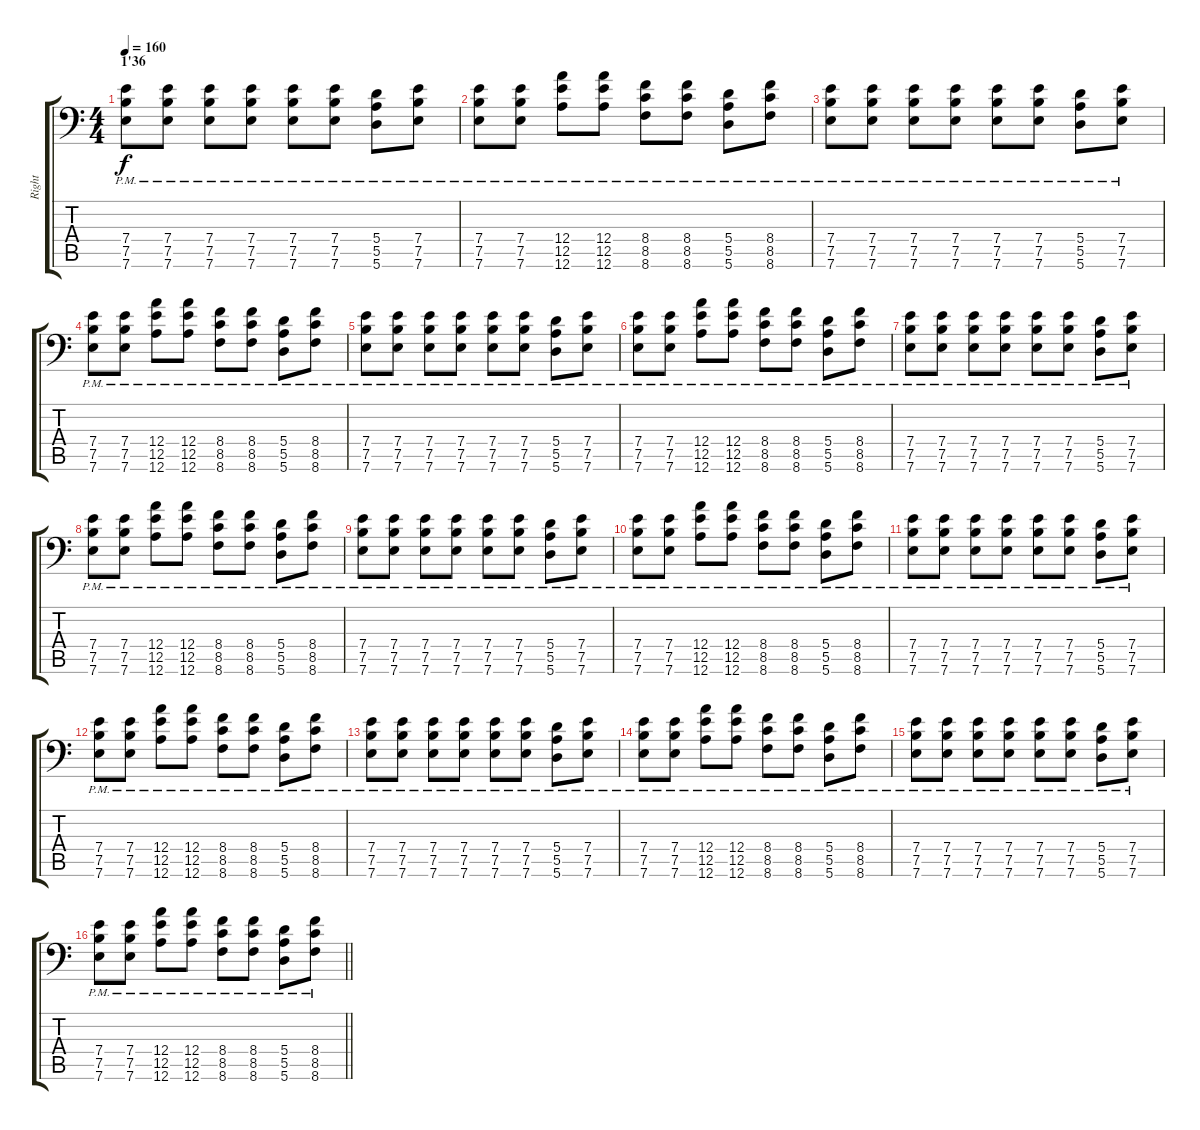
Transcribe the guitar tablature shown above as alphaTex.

\track ("Right" "Right") {instrument distortionguitar}
\staff {score tabs}
\tuning (B3 Gb3 D3 A2 E2 A1) {hide}
\ts (4 4)
\section ("" "1'36")
\tempo 160
\clef f4
\ks c
(7.4{pm} 7.5{pm} 7.6{pm}).8{dy f} (7.4{pm} 7.5{pm} 7.6{pm}).8 (7.4{pm} 7.5{pm} 7.6{pm}).8 (7.4{pm} 7.5{pm} 7.6{pm}).8 (7.4{pm} 7.5{pm} 7.6{pm}).8 (7.4{pm} 7.5{pm} 7.6{pm}).8 (5.4{pm} 5.5{pm} 5.6{pm}).8 (7.4{pm} 7.5{pm} 7.6{pm}).8 |
(7.4{pm} 7.5{pm} 7.6{pm}).8 (7.4{pm} 7.5{pm} 7.6{pm}).8 (12.4{pm} 12.5{pm} 12.6{pm}).8 (12.4{pm} 12.5{pm} 12.6{pm}).8 (8.4{pm} 8.5{pm} 8.6{pm}).8 (8.4{pm} 8.5{pm} 8.6{pm}).8 (5.4{pm} 5.5{pm} 5.6{pm}).8 (8.4{pm} 8.5{pm} 8.6{pm}).8 |
(7.4{pm} 7.5{pm} 7.6{pm}).8 (7.4{pm} 7.5{pm} 7.6{pm}).8 (7.4{pm} 7.5{pm} 7.6{pm}).8 (7.4{pm} 7.5{pm} 7.6{pm}).8 (7.4{pm} 7.5{pm} 7.6{pm}).8 (7.4{pm} 7.5{pm} 7.6{pm}).8 (5.4{pm} 5.5{pm} 5.6{pm}).8 (7.4{pm} 7.5{pm} 7.6{pm}).8 |
(7.4{pm} 7.5{pm} 7.6{pm}).8 (7.4{pm} 7.5{pm} 7.6{pm}).8 (12.4{pm} 12.5{pm} 12.6{pm}).8 (12.4{pm} 12.5{pm} 12.6{pm}).8 (8.4{pm} 8.5{pm} 8.6{pm}).8 (8.4{pm} 8.5{pm} 8.6{pm}).8 (5.4{pm} 5.5{pm} 5.6{pm}).8 (8.4{pm} 8.5{pm} 8.6{pm}).8 |
(7.4{pm} 7.5{pm} 7.6{pm}).8 (7.4{pm} 7.5{pm} 7.6{pm}).8 (7.4{pm} 7.5{pm} 7.6{pm}).8 (7.4{pm} 7.5{pm} 7.6{pm}).8 (7.4{pm} 7.5{pm} 7.6{pm}).8 (7.4{pm} 7.5{pm} 7.6{pm}).8 (5.4{pm} 5.5{pm} 5.6{pm}).8 (7.4{pm} 7.5{pm} 7.6{pm}).8 |
(7.4{pm} 7.5{pm} 7.6{pm}).8 (7.4{pm} 7.5{pm} 7.6{pm}).8 (12.4{pm} 12.5{pm} 12.6{pm}).8 (12.4{pm} 12.5{pm} 12.6{pm}).8 (8.4{pm} 8.5{pm} 8.6{pm}).8 (8.4{pm} 8.5{pm} 8.6{pm}).8 (5.4{pm} 5.5{pm} 5.6{pm}).8 (8.4{pm} 8.5{pm} 8.6{pm}).8 |
(7.4{pm} 7.5{pm} 7.6{pm}).8 (7.4{pm} 7.5{pm} 7.6{pm}).8 (7.4{pm} 7.5{pm} 7.6{pm}).8 (7.4{pm} 7.5{pm} 7.6{pm}).8 (7.4{pm} 7.5{pm} 7.6{pm}).8 (7.4{pm} 7.5{pm} 7.6{pm}).8 (5.4{pm} 5.5{pm} 5.6{pm}).8 (7.4{pm} 7.5{pm} 7.6{pm}).8 |
(7.4{pm} 7.5{pm} 7.6{pm}).8 (7.4{pm} 7.5{pm} 7.6{pm}).8 (12.4{pm} 12.5{pm} 12.6{pm}).8 (12.4{pm} 12.5{pm} 12.6{pm}).8 (8.4{pm} 8.5{pm} 8.6{pm}).8 (8.4{pm} 8.5{pm} 8.6{pm}).8 (5.4{pm} 5.5{pm} 5.6{pm}).8 (8.4{pm} 8.5{pm} 8.6{pm}).8 |
(7.4{pm} 7.5{pm} 7.6{pm}).8 (7.4{pm} 7.5{pm} 7.6{pm}).8 (7.4{pm} 7.5{pm} 7.6{pm}).8 (7.4{pm} 7.5{pm} 7.6{pm}).8 (7.4{pm} 7.5{pm} 7.6{pm}).8 (7.4{pm} 7.5{pm} 7.6{pm}).8 (5.4{pm} 5.5{pm} 5.6{pm}).8 (7.4{pm} 7.5{pm} 7.6{pm}).8 |
(7.4{pm} 7.5{pm} 7.6{pm}).8 (7.4{pm} 7.5{pm} 7.6{pm}).8 (12.4{pm} 12.5{pm} 12.6{pm}).8 (12.4{pm} 12.5{pm} 12.6{pm}).8 (8.4{pm} 8.5{pm} 8.6{pm}).8 (8.4{pm} 8.5{pm} 8.6{pm}).8 (5.4{pm} 5.5{pm} 5.6{pm}).8 (8.4{pm} 8.5{pm} 8.6{pm}).8 |
(7.4{pm} 7.5{pm} 7.6{pm}).8 (7.4{pm} 7.5{pm} 7.6{pm}).8 (7.4{pm} 7.5{pm} 7.6{pm}).8 (7.4{pm} 7.5{pm} 7.6{pm}).8 (7.4{pm} 7.5{pm} 7.6{pm}).8 (7.4{pm} 7.5{pm} 7.6{pm}).8 (5.4{pm} 5.5{pm} 5.6{pm}).8 (7.4{pm} 7.5{pm} 7.6{pm}).8 |
(7.4{pm} 7.5{pm} 7.6{pm}).8 (7.4{pm} 7.5{pm} 7.6{pm}).8 (12.4{pm} 12.5{pm} 12.6{pm}).8 (12.4{pm} 12.5{pm} 12.6{pm}).8 (8.4{pm} 8.5{pm} 8.6{pm}).8 (8.4{pm} 8.5{pm} 8.6{pm}).8 (5.4{pm} 5.5{pm} 5.6{pm}).8 (8.4{pm} 8.5{pm} 8.6{pm}).8 |
(7.4{pm} 7.5{pm} 7.6{pm}).8 (7.4{pm} 7.5{pm} 7.6{pm}).8 (7.4{pm} 7.5{pm} 7.6{pm}).8 (7.4{pm} 7.5{pm} 7.6{pm}).8 (7.4{pm} 7.5{pm} 7.6{pm}).8 (7.4{pm} 7.5{pm} 7.6{pm}).8 (5.4{pm} 5.5{pm} 5.6{pm}).8 (7.4{pm} 7.5{pm} 7.6{pm}).8 |
(7.4{pm} 7.5{pm} 7.6{pm}).8 (7.4{pm} 7.5{pm} 7.6{pm}).8 (12.4{pm} 12.5{pm} 12.6{pm}).8 (12.4{pm} 12.5{pm} 12.6{pm}).8 (8.4{pm} 8.5{pm} 8.6{pm}).8 (8.4{pm} 8.5{pm} 8.6{pm}).8 (5.4{pm} 5.5{pm} 5.6{pm}).8 (8.4{pm} 8.5{pm} 8.6{pm}).8 |
(7.4{pm} 7.5{pm} 7.6{pm}).8 (7.4{pm} 7.5{pm} 7.6{pm}).8 (7.4{pm} 7.5{pm} 7.6{pm}).8 (7.4{pm} 7.5{pm} 7.6{pm}).8 (7.4{pm} 7.5{pm} 7.6{pm}).8 (7.4{pm} 7.5{pm} 7.6{pm}).8 (5.4{pm} 5.5{pm} 5.6{pm}).8 (7.4{pm} 7.5{pm} 7.6{pm}).8 |
\barLineRight lightlight
(7.4{pm} 7.5{pm} 7.6{pm}).8 (7.4{pm} 7.5{pm} 7.6{pm}).8 (12.4{pm} 12.5{pm} 12.6{pm}).8 (12.4{pm} 12.5{pm} 12.6{pm}).8 (8.4{pm} 8.5{pm} 8.6{pm}).8 (8.4{pm} 8.5{pm} 8.6{pm}).8 (5.4{pm} 5.5{pm} 5.6{pm}).8 (8.4{pm} 8.5{pm} 8.6{pm}).8
